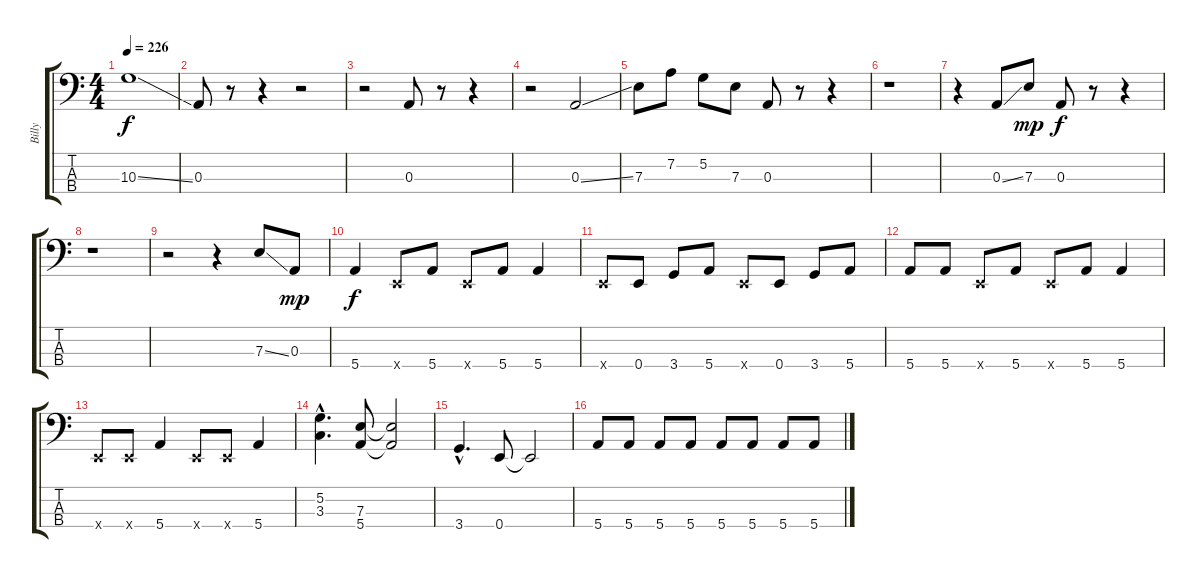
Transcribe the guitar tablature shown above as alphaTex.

\track ("Billy" "Billy") {instrument electricbassfinger}
\staff {score tabs}
\tuning (G2 D2 A1 E1) {hide}
\ts (4 4)
\tempo 226
\clef f4
\ks c
10.3{ss}.1{dy f} |
0.3.8 r.8 r.4 r.2 |
r.2 0.3.8 r.8 r.4 |
r.2 0.3{ss}.2 |
7.3.8 7.2.8 5.2.8 7.3.8 0.3.8 r.8 r.4 |
r.1 |
r.4 0.3{ss}.8 7.3.8{dy mp} 0.3.8{dy f} r.8 r.4 |
r.1 |
r.2 r.4 7.3{ss}.8 0.3.8{dy mp} |
5.4.4{dy f} 0.4{x}.8 5.4.8 0.4{x}.8 5.4.8 5.4.4 |
0.4{x}.8 0.4.8 3.4.8 5.4.8 0.4{x}.8 0.4.8 3.4.8 5.4.8 |
5.4.8 5.4.8 0.4{x}.8 5.4.8 0.4{x}.8 5.4.8 5.4.4 |
0.4{x}.8 0.4{x}.8 5.4.4 0.4{x}.8 0.4{x}.8 5.4.4 |
(5.2{hac} 3.3{hac}).4{d} (7.3 5.4).8 (7.3{t} 5.4{t}).2 |
3.4{hac}.4{d} 0.4.8 0.4{t}.2 |
5.4.8 5.4.8 5.4.8 5.4.8 5.4.8 5.4.8 5.4.8 5.4.8
